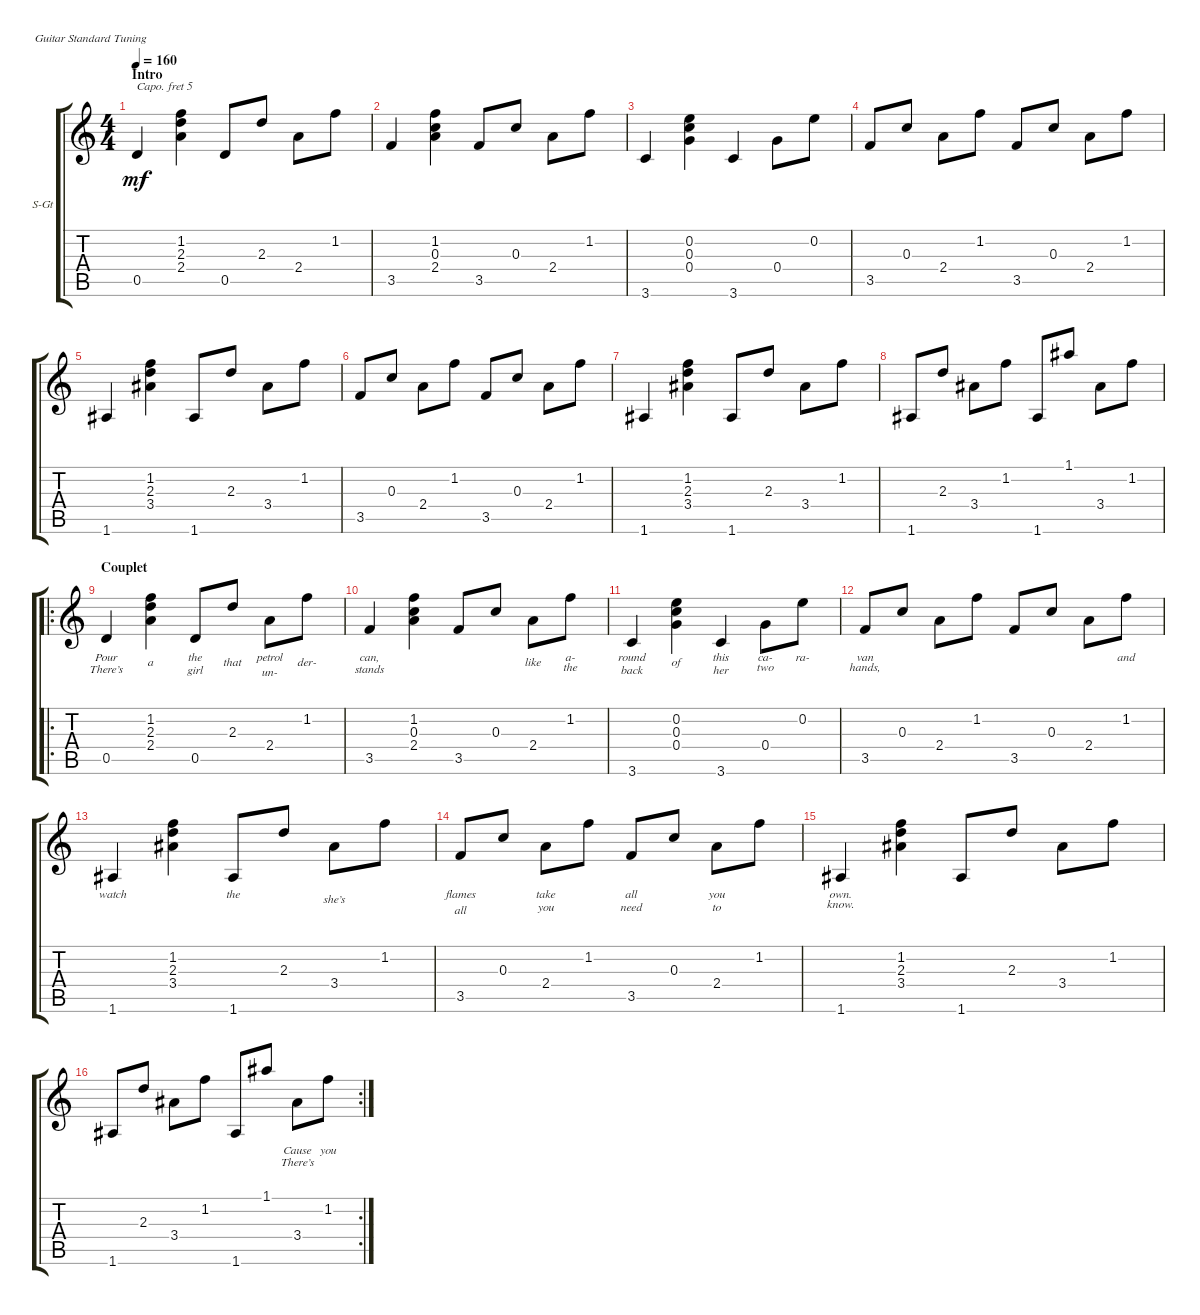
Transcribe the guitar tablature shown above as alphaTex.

\defaultSystemsLayout 4
\bracketExtendMode groupsimilarinstruments
\firstSystemTrackNameOrientation horizontal
\otherSystemsTrackNameOrientation horizontal
\track ("Picking" "S-Gt") {instrument acousticguitarsteel}
\staff {score tabs}
\capo 5
\tuning (E4 B3 G3 D3 A2 E2)
\ts (4 4)
\section ("" "Intro")
\tempo 160
\clef g2
\ks c
0.5.4{lyrics (0 "") lyrics (1 "") lyrics (2 "") lyrics (3 "") lyrics (4 "") dy mf instrument acousticguitarsteel} (2.4 2.3 1.2).4{lyrics (0 "") lyrics (1 "") lyrics (2 "") lyrics (3 "") lyrics (4 "")} 0.5.8{lyrics (0 "") lyrics (1 "") lyrics (2 "") lyrics (3 "") lyrics (4 "")} 2.3.8{lyrics (0 "") lyrics (1 "") lyrics (2 "") lyrics (3 "") lyrics (4 "")} 2.4.8{lyrics (0 "") lyrics (1 "") lyrics (2 "") lyrics (3 "") lyrics (4 "")} 1.2.8{lyrics (0 "") lyrics (1 "") lyrics (2 "") lyrics (3 "") lyrics (4 "")} |
3.5.4{lyrics (0 "") lyrics (1 "") lyrics (2 "") lyrics (3 "") lyrics (4 "")} (2.4 0.3 1.2).4{lyrics (0 "") lyrics (1 "") lyrics (2 "") lyrics (3 "") lyrics (4 "")} 3.5.8{lyrics (0 "") lyrics (1 "") lyrics (2 "") lyrics (3 "") lyrics (4 "")} 0.3.8{lyrics (0 "") lyrics (1 "") lyrics (2 "") lyrics (3 "") lyrics (4 "")} 2.4.8{lyrics (0 "") lyrics (1 "") lyrics (2 "") lyrics (3 "") lyrics (4 "")} 1.2.8{lyrics (0 "") lyrics (1 "") lyrics (2 "") lyrics (3 "") lyrics (4 "")} |
3.6.4{lyrics (0 "") lyrics (1 "") lyrics (2 "") lyrics (3 "") lyrics (4 "")} (0.4 0.3 0.2).4{lyrics (0 "") lyrics (1 "") lyrics (2 "") lyrics (3 "") lyrics (4 "")} 3.6.4{lyrics (0 "") lyrics (1 "") lyrics (2 "") lyrics (3 "") lyrics (4 "")} 0.4.8{lyrics (0 "") lyrics (1 "") lyrics (2 "") lyrics (3 "") lyrics (4 "")} 0.2.8{lyrics (0 "") lyrics (1 "") lyrics (2 "") lyrics (3 "") lyrics (4 "")} |
3.5.8{lyrics (0 "") lyrics (1 "") lyrics (2 "") lyrics (3 "") lyrics (4 "")} 0.3.8{lyrics (0 "") lyrics (1 "") lyrics (2 "") lyrics (3 "") lyrics (4 "")} 2.4.8{lyrics (0 "") lyrics (1 "") lyrics (2 "") lyrics (3 "") lyrics (4 "")} 1.2.8{lyrics (0 "") lyrics (1 "") lyrics (2 "") lyrics (3 "") lyrics (4 "")} 3.5.8{lyrics (0 "") lyrics (1 "") lyrics (2 "") lyrics (3 "") lyrics (4 "")} 0.3.8{lyrics (0 "") lyrics (1 "") lyrics (2 "") lyrics (3 "") lyrics (4 "")} 2.4.8{lyrics (0 "") lyrics (1 "") lyrics (2 "") lyrics (3 "") lyrics (4 "")} 1.2.8{lyrics (0 "") lyrics (1 "") lyrics (2 "") lyrics (3 "") lyrics (4 "")} |
1.6.4{lyrics (0 "") lyrics (1 "") lyrics (2 "") lyrics (3 "") lyrics (4 "")} (3.4 2.3 1.2).4{lyrics (0 "") lyrics (1 "") lyrics (2 "") lyrics (3 "") lyrics (4 "")} 1.6.8{lyrics (0 "") lyrics (1 "") lyrics (2 "") lyrics (3 "") lyrics (4 "")} 2.3.8{lyrics (0 "") lyrics (1 "") lyrics (2 "") lyrics (3 "") lyrics (4 "")} 3.4.8{lyrics (0 "") lyrics (1 "") lyrics (2 "") lyrics (3 "") lyrics (4 "")} 1.2.8{lyrics (0 "") lyrics (1 "") lyrics (2 "") lyrics (3 "") lyrics (4 "")} |
3.5.8{lyrics (0 "") lyrics (1 "") lyrics (2 "") lyrics (3 "") lyrics (4 "")} 0.3.8{lyrics (0 "") lyrics (1 "") lyrics (2 "") lyrics (3 "") lyrics (4 "")} 2.4.8{lyrics (0 "") lyrics (1 "") lyrics (2 "") lyrics (3 "") lyrics (4 "")} 1.2.8{lyrics (0 "") lyrics (1 "") lyrics (2 "") lyrics (3 "") lyrics (4 "")} 3.5.8{lyrics (0 "") lyrics (1 "") lyrics (2 "") lyrics (3 "") lyrics (4 "")} 0.3.8{lyrics (0 "") lyrics (1 "") lyrics (2 "") lyrics (3 "") lyrics (4 "")} 2.4.8{lyrics (0 "") lyrics (1 "") lyrics (2 "") lyrics (3 "") lyrics (4 "")} 1.2.8{lyrics (0 "") lyrics (1 "") lyrics (2 "") lyrics (3 "") lyrics (4 "")} |
1.6.4{lyrics (0 "") lyrics (1 "") lyrics (2 "") lyrics (3 "") lyrics (4 "")} (3.4 2.3 1.2).4{lyrics (0 "") lyrics (1 "") lyrics (2 "") lyrics (3 "") lyrics (4 "")} 1.6.8{lyrics (0 "") lyrics (1 "") lyrics (2 "") lyrics (3 "") lyrics (4 "")} 2.3.8{lyrics (0 "") lyrics (1 "") lyrics (2 "") lyrics (3 "") lyrics (4 "")} 3.4.8{lyrics (0 "") lyrics (1 "") lyrics (2 "") lyrics (3 "") lyrics (4 "")} 1.2.8{lyrics (0 "") lyrics (1 "") lyrics (2 "") lyrics (3 "") lyrics (4 "")} |
1.6.8{lyrics (0 "") lyrics (1 "") lyrics (2 "") lyrics (3 "") lyrics (4 "")} 2.3.8{lyrics (0 "") lyrics (1 "") lyrics (2 "") lyrics (3 "") lyrics (4 "")} 3.4.8{lyrics (0 "") lyrics (1 "") lyrics (2 "") lyrics (3 "") lyrics (4 "")} 1.2.8{lyrics (0 "") lyrics (1 "") lyrics (2 "") lyrics (3 "") lyrics (4 "")} 1.6.8{lyrics (0 "") lyrics (1 "") lyrics (2 "") lyrics (3 "") lyrics (4 "")} 1.1.8{lyrics (0 "") lyrics (1 "") lyrics (2 "") lyrics (3 "") lyrics (4 "")} 3.4.8{lyrics (0 "") lyrics (1 "") lyrics (2 "") lyrics (3 "") lyrics (4 "")} 1.2.8{lyrics (0 "") lyrics (1 "") lyrics (2 "") lyrics (3 "") lyrics (4 "")} |
\ro
\section ("" "Couplet")
0.5.4{lyrics (0 "Pour") lyrics (1 "There’s") lyrics (2 "") lyrics (3 "") lyrics (4 "")} (2.4 2.3 1.2).4{lyrics (0 "") lyrics (1 "a") lyrics (2 "") lyrics (3 "") lyrics (4 "")} 0.5.8{lyrics (0 "the") lyrics (1 "girl") lyrics (2 "") lyrics (3 "") lyrics (4 "")} 2.3.8{lyrics (0 "") lyrics (1 "that") lyrics (2 "") lyrics (3 "") lyrics (4 "")} 2.4.8{lyrics (0 "petrol") lyrics (1 "un-") lyrics (2 "") lyrics (3 "") lyrics (4 "")} 1.2.8{lyrics (0 "") lyrics (1 "der-") lyrics (2 "") lyrics (3 "") lyrics (4 "")} |
3.5.4{lyrics (0 "can,") lyrics (1 "stands") lyrics (2 "") lyrics (3 "") lyrics (4 "")} (2.4 0.3 1.2).4{lyrics (0 "") lyrics (1 "") lyrics (2 "") lyrics (3 "") lyrics (4 "")} 3.5.8{lyrics (0 "") lyrics (1 "") lyrics (2 "") lyrics (3 "") lyrics (4 "")} 0.3.8{lyrics (0 "") lyrics (1 "") lyrics (2 "") lyrics (3 "") lyrics (4 "")} 2.4.8{lyrics (0 "") lyrics (1 "like") lyrics (2 "") lyrics (3 "") lyrics (4 "")} 1.2.8{lyrics (0 "a-") lyrics (1 "the") lyrics (2 "") lyrics (3 "") lyrics (4 "")} |
3.6.4{lyrics (0 "round") lyrics (1 "back") lyrics (2 "") lyrics (3 "") lyrics (4 "")} (0.4 0.3 0.2).4{lyrics (0 "") lyrics (1 "of") lyrics (2 "") lyrics (3 "") lyrics (4 "")} 3.6.4{lyrics (0 "this") lyrics (1 "her") lyrics (2 "") lyrics (3 "") lyrics (4 "")} 0.4.8{lyrics (0 "ca-") lyrics (1 "two") lyrics (2 "") lyrics (3 "") lyrics (4 "")} 0.2.8{lyrics (0 "ra-") lyrics (1 "") lyrics (2 "") lyrics (3 "") lyrics (4 "")} |
3.5.8{lyrics (0 "van") lyrics (1 "hands,") lyrics (2 "") lyrics (3 "") lyrics (4 "")} 0.3.8{lyrics (0 "") lyrics (1 "") lyrics (2 "") lyrics (3 "") lyrics (4 "")} 2.4.8{lyrics (0 "") lyrics (1 "") lyrics (2 "") lyrics (3 "") lyrics (4 "")} 1.2.8{lyrics (0 "") lyrics (1 "") lyrics (2 "") lyrics (3 "") lyrics (4 "")} 3.5.8{lyrics (0 "") lyrics (1 "") lyrics (2 "") lyrics (3 "") lyrics (4 "")} 0.3.8{lyrics (0 "") lyrics (1 "") lyrics (2 "") lyrics (3 "") lyrics (4 "")} 2.4.8{lyrics (0 "") lyrics (1 "") lyrics (2 "") lyrics (3 "") lyrics (4 "")} 1.2.8{lyrics (0 "and") lyrics (1 "") lyrics (2 "") lyrics (3 "") lyrics (4 "")} |
1.6.4{lyrics (0 "watch") lyrics (1 "") lyrics (2 "") lyrics (3 "") lyrics (4 "")} (3.4 2.3 1.2).4{lyrics (0 "") lyrics (1 "") lyrics (2 "") lyrics (3 "") lyrics (4 "")} 1.6.8{lyrics (0 "the") lyrics (1 "") lyrics (2 "") lyrics (3 "") lyrics (4 "")} 2.3.8{lyrics (0 "") lyrics (1 "") lyrics (2 "") lyrics (3 "") lyrics (4 "")} 3.4.8{lyrics (0 "") lyrics (1 "she’s") lyrics (2 "") lyrics (3 "") lyrics (4 "")} 1.2.8{lyrics (0 "") lyrics (1 "") lyrics (2 "") lyrics (3 "") lyrics (4 "")} |
3.5.8{lyrics (0 "flames") lyrics (1 "all") lyrics (2 "") lyrics (3 "") lyrics (4 "")} 0.3.8{lyrics (0 "") lyrics (1 "") lyrics (2 "") lyrics (3 "") lyrics (4 "")} 2.4.8{lyrics (0 "take") lyrics (1 "you") lyrics (2 "") lyrics (3 "") lyrics (4 "")} 1.2.8{lyrics (0 "") lyrics (1 "") lyrics (2 "") lyrics (3 "") lyrics (4 "")} 3.5.8{lyrics (0 "all") lyrics (1 "need") lyrics (2 "") lyrics (3 "") lyrics (4 "")} 0.3.8{lyrics (0 "") lyrics (1 "") lyrics (2 "") lyrics (3 "") lyrics (4 "")} 2.4.8{lyrics (0 "you") lyrics (1 "to") lyrics (2 "") lyrics (3 "") lyrics (4 "")} 1.2.8{lyrics (0 "") lyrics (1 "") lyrics (2 "") lyrics (3 "") lyrics (4 "")} |
1.6.4{lyrics (0 "own.") lyrics (1 "know.") lyrics (2 "") lyrics (3 "") lyrics (4 "")} (3.4 2.3 1.2).4{lyrics (0 "") lyrics (1 "") lyrics (2 "") lyrics (3 "") lyrics (4 "")} 1.6.8{lyrics (0 "") lyrics (1 "") lyrics (2 "") lyrics (3 "") lyrics (4 "")} 2.3.8{lyrics (0 "") lyrics (1 "") lyrics (2 "") lyrics (3 "") lyrics (4 "")} 3.4.8{lyrics (0 "") lyrics (1 "") lyrics (2 "") lyrics (3 "") lyrics (4 "")} 1.2.8{lyrics (0 "") lyrics (1 "") lyrics (2 "") lyrics (3 "") lyrics (4 "")} |
\rc 2
1.6.8{lyrics (0 "") lyrics (1 "") lyrics (2 "") lyrics (3 "") lyrics (4 "")} 2.3.8{lyrics (0 "") lyrics (1 "") lyrics (2 "") lyrics (3 "") lyrics (4 "")} 3.4.8{lyrics (0 "") lyrics (1 "") lyrics (2 "") lyrics (3 "") lyrics (4 "")} 1.2.8{lyrics (0 "") lyrics (1 "") lyrics (2 "") lyrics (3 "") lyrics (4 "")} 1.6.8{lyrics (0 "") lyrics (1 "") lyrics (2 "") lyrics (3 "") lyrics (4 "")} 1.1.8{lyrics (0 "") lyrics (1 "") lyrics (2 "") lyrics (3 "") lyrics (4 "")} 3.4.8{lyrics (0 "Cause") lyrics (1 "There’s") lyrics (2 "") lyrics (3 "") lyrics (4 "")} 1.2.8{lyrics (0 "you") lyrics (1 "") lyrics (2 "") lyrics (3 "") lyrics (4 "")}
